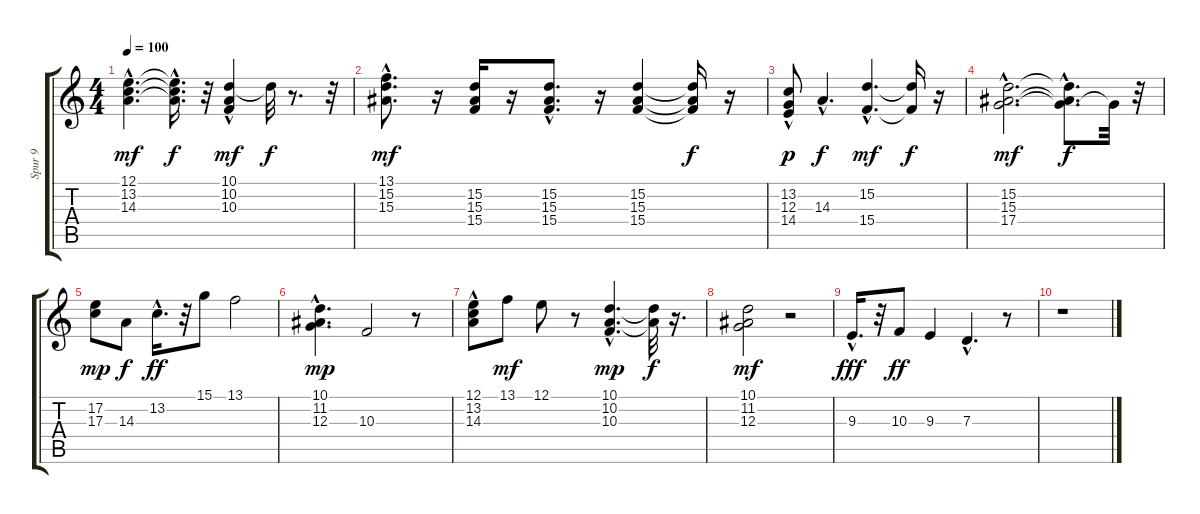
\track ("Spur 9" "Spur 9") {instrument fx1rain}
\staff {score tabs}
\tuning (E4 B3 G3 D3 A2 E2) {hide}
\ts (4 4)
\tempo 100
\clef g2
\ks c
(12.1{hac} 13.2{hac} 14.3{hac}).4{d dy mf} (12.1{t} 13.2{hac t} 14.3{hac t}).16{d dy f} r.32 (10.1 10.2 10.3{hac}).4{dy mf} 10.1{t}.32{dy f} r.8{d} r.32 |
(13.1 15.2 15.3{hac}).8{d dy mf} r.16 (15.2 15.3 15.4).16 r.16 (15.2{hac} 15.3{hac} 15.4{hac}).8{d} r.16 (15.2 15.3 15.4).4 (15.2{t} 15.3{t} 15.4{t}).16{dy f} r.16 |
(13.2{hac} 12.3 14.4{hac}).8{dy p} 14.3{hac}.4{d dy f} (15.2{hac} 15.4{hac}).4{d dy mf} (15.2{t} 15.4{t}).16{dy f} r.16 |
(15.2{hac} 15.3{hac} 17.4{hac}).2{d dy mf} (15.2{t} 15.3{t} 17.4{hac t}).8{d dy f} 17.4{t}.32 r.32 |
(17.2 17.3).8{dy mp} 14.3.8{dy f} 13.2{hac}.16{d dy ff} r.32 15.1.8 13.1.2 |
(10.1{hac} 11.2{hac} 12.3).4{d dy mp} 10.3.2 r.8 |
(12.1 13.2{hac} 14.3{hac}).8 13.1.8{dy mf} 12.1.8 r.8 (10.1{hac} 10.2{hac} 10.3{hac}).4{d dy mp} (10.1{t} 10.2{t}).32{dy f} r.16{d} |
(10.1 11.2 12.3).2{dy mf} r.2 |
9.3{hac}.16{d dy fff} r.32 10.3.8{dy ff} 9.3.4 7.3{hac}.4{d} r.8 |
r.1
